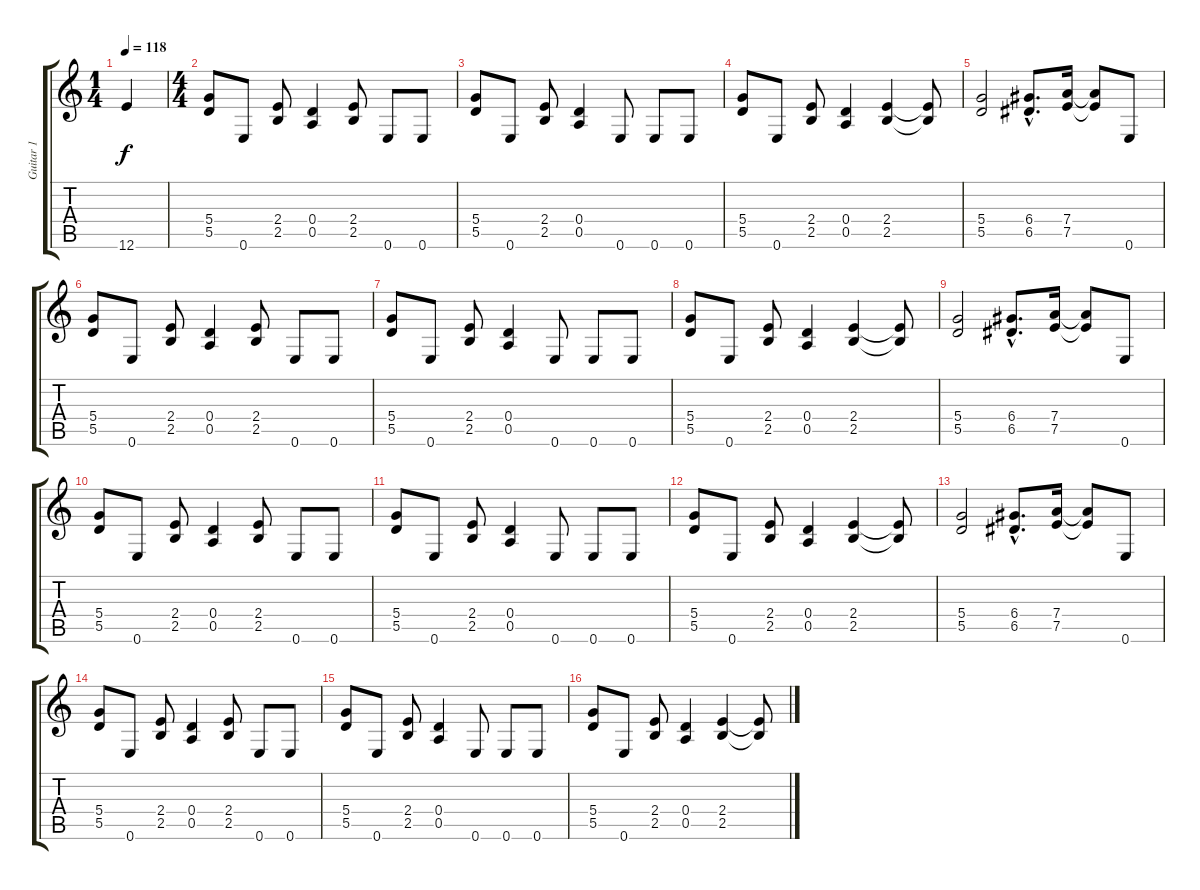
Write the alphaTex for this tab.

\track ("Guitar 1" "Guitar 1") {instrument overdrivenguitar}
\staff {score tabs}
\tuning (E4 B3 G3 D3 A2 E2) {hide}
\ts (1 4)
\tempo 118
\clef g2
\ks c
12.6.4{dy f instrument overdrivenguitar} |
\ts (4 4)
(5.4 5.5).8 0.6.8 (2.4 2.5).8 (0.4 0.5).4 (2.4 2.5).8 0.6.8 0.6.8 |
(5.4 5.5).8 0.6.8 (2.4 2.5).8 (0.4 0.5).4 0.6.8 0.6.8 0.6.8 |
(5.4 5.5).8 0.6.8 (2.4 2.5).8 (0.4 0.5).4 (2.4 2.5).4 (2.4{t} 2.5{t}).8 |
(5.4 5.5).2 (6.4{hac} 6.5{hac}).8{d} (7.4 7.5).16 (7.4{t} 7.5{t}).8 0.6.8 |
(5.4 5.5).8 0.6.8 (2.4 2.5).8 (0.4 0.5).4 (2.4 2.5).8 0.6.8 0.6.8 |
(5.4 5.5).8 0.6.8 (2.4 2.5).8 (0.4 0.5).4 0.6.8 0.6.8 0.6.8 |
(5.4 5.5).8 0.6.8 (2.4 2.5).8 (0.4 0.5).4 (2.4 2.5).4 (2.4{t} 2.5{t}).8 |
(5.4 5.5).2 (6.4{hac} 6.5{hac}).8{d} (7.4 7.5).16 (7.4{t} 7.5{t}).8 0.6.8 |
(5.4 5.5).8 0.6.8 (2.4 2.5).8 (0.4 0.5).4 (2.4 2.5).8 0.6.8 0.6.8 |
(5.4 5.5).8 0.6.8 (2.4 2.5).8 (0.4 0.5).4 0.6.8 0.6.8 0.6.8 |
(5.4 5.5).8 0.6.8 (2.4 2.5).8 (0.4 0.5).4 (2.4 2.5).4 (2.4{t} 2.5{t}).8 |
(5.4 5.5).2 (6.4{hac} 6.5{hac}).8{d} (7.4 7.5).16 (7.4{t} 7.5{t}).8 0.6.8 |
(5.4 5.5).8 0.6.8 (2.4 2.5).8 (0.4 0.5).4 (2.4 2.5).8 0.6.8 0.6.8 |
(5.4 5.5).8 0.6.8 (2.4 2.5).8 (0.4 0.5).4 0.6.8 0.6.8 0.6.8 |
(5.4 5.5).8 0.6.8 (2.4 2.5).8 (0.4 0.5).4 (2.4 2.5).4 (2.4{t} 2.5{t}).8
